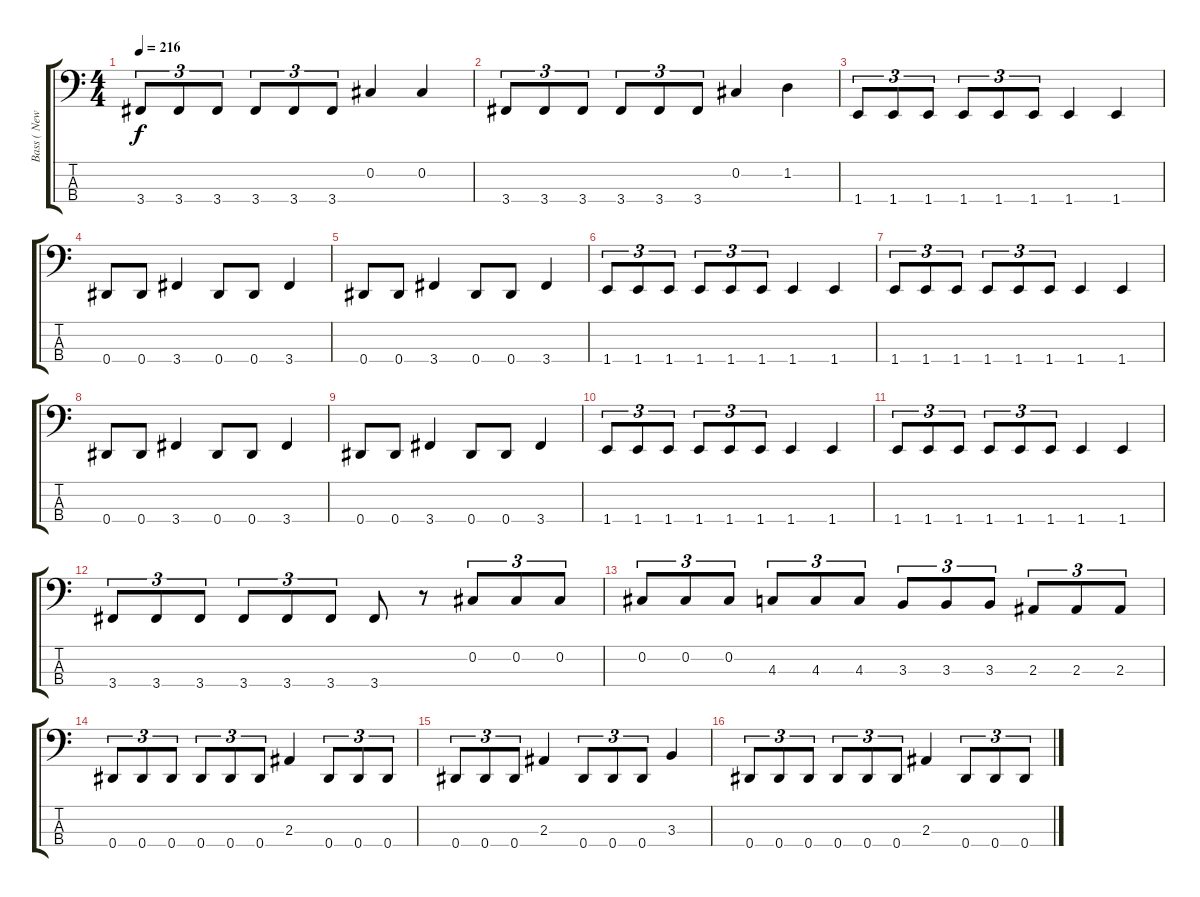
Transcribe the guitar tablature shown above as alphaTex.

\track ("Bass ( Newsted )" "Bass ( New") {instrument electricbasspick}
\staff {score tabs}
\tuning (Gb2 Db2 Ab1 Eb1) {hide}
\ts (4 4)
\tempo 216
\clef f4
\ks c
3.4.8{tu (3 2) dy f} 3.4.8{tu (3 2)} 3.4.8{tu (3 2)} 3.4.8{tu (3 2)} 3.4.8{tu (3 2)} 3.4.8{tu (3 2)} 0.2.4 0.2.4 |
3.4.8{tu (3 2)} 3.4.8{tu (3 2)} 3.4.8{tu (3 2)} 3.4.8{tu (3 2)} 3.4.8{tu (3 2)} 3.4.8{tu (3 2)} 0.2.4 1.2.4 |
1.4.8{tu (3 2)} 1.4.8{tu (3 2)} 1.4.8{tu (3 2)} 1.4.8{tu (3 2)} 1.4.8{tu (3 2)} 1.4.8{tu (3 2)} 1.4.4 1.4.4 |
0.4.8 0.4.8 3.4.4 0.4.8 0.4.8 3.4.4 |
0.4.8 0.4.8 3.4.4 0.4.8 0.4.8 3.4.4 |
1.4.8{tu (3 2)} 1.4.8{tu (3 2)} 1.4.8{tu (3 2)} 1.4.8{tu (3 2)} 1.4.8{tu (3 2)} 1.4.8{tu (3 2)} 1.4.4 1.4.4 |
1.4.8{tu (3 2)} 1.4.8{tu (3 2)} 1.4.8{tu (3 2)} 1.4.8{tu (3 2)} 1.4.8{tu (3 2)} 1.4.8{tu (3 2)} 1.4.4 1.4.4 |
0.4.8 0.4.8 3.4.4 0.4.8 0.4.8 3.4.4 |
0.4.8 0.4.8 3.4.4 0.4.8 0.4.8 3.4.4 |
1.4.8{tu (3 2)} 1.4.8{tu (3 2)} 1.4.8{tu (3 2)} 1.4.8{tu (3 2)} 1.4.8{tu (3 2)} 1.4.8{tu (3 2)} 1.4.4 1.4.4 |
1.4.8{tu (3 2)} 1.4.8{tu (3 2)} 1.4.8{tu (3 2)} 1.4.8{tu (3 2)} 1.4.8{tu (3 2)} 1.4.8{tu (3 2)} 1.4.4 1.4.4 |
3.4.8{tu (3 2)} 3.4.8{tu (3 2)} 3.4.8{tu (3 2)} 3.4.8{tu (3 2)} 3.4.8{tu (3 2)} 3.4.8{tu (3 2)} 3.4.8 r.8 0.2.8{tu (3 2)} 0.2.8{tu (3 2)} 0.2.8{tu (3 2)} |
0.2.8{tu (3 2)} 0.2.8{tu (3 2)} 0.2.8{tu (3 2)} 4.3.8{tu (3 2)} 4.3.8{tu (3 2)} 4.3.8{tu (3 2)} 3.3.8{tu (3 2)} 3.3.8{tu (3 2)} 3.3.8{tu (3 2)} 2.3.8{tu (3 2)} 2.3.8{tu (3 2)} 2.3.8{tu (3 2)} |
0.4.8{tu (3 2)} 0.4.8{tu (3 2)} 0.4.8{tu (3 2)} 0.4.8{tu (3 2)} 0.4.8{tu (3 2)} 0.4.8{tu (3 2)} 2.3.4 0.4.8{tu (3 2)} 0.4.8{tu (3 2)} 0.4.8{tu (3 2)} |
0.4.8{tu (3 2)} 0.4.8{tu (3 2)} 0.4.8{tu (3 2)} 2.3.4 0.4.8{tu (3 2)} 0.4.8{tu (3 2)} 0.4.8{tu (3 2)} 3.3.4 |
0.4.8{tu (3 2)} 0.4.8{tu (3 2)} 0.4.8{tu (3 2)} 0.4.8{tu (3 2)} 0.4.8{tu (3 2)} 0.4.8{tu (3 2)} 2.3.4 0.4.8{tu (3 2)} 0.4.8{tu (3 2)} 0.4.8{tu (3 2)}
